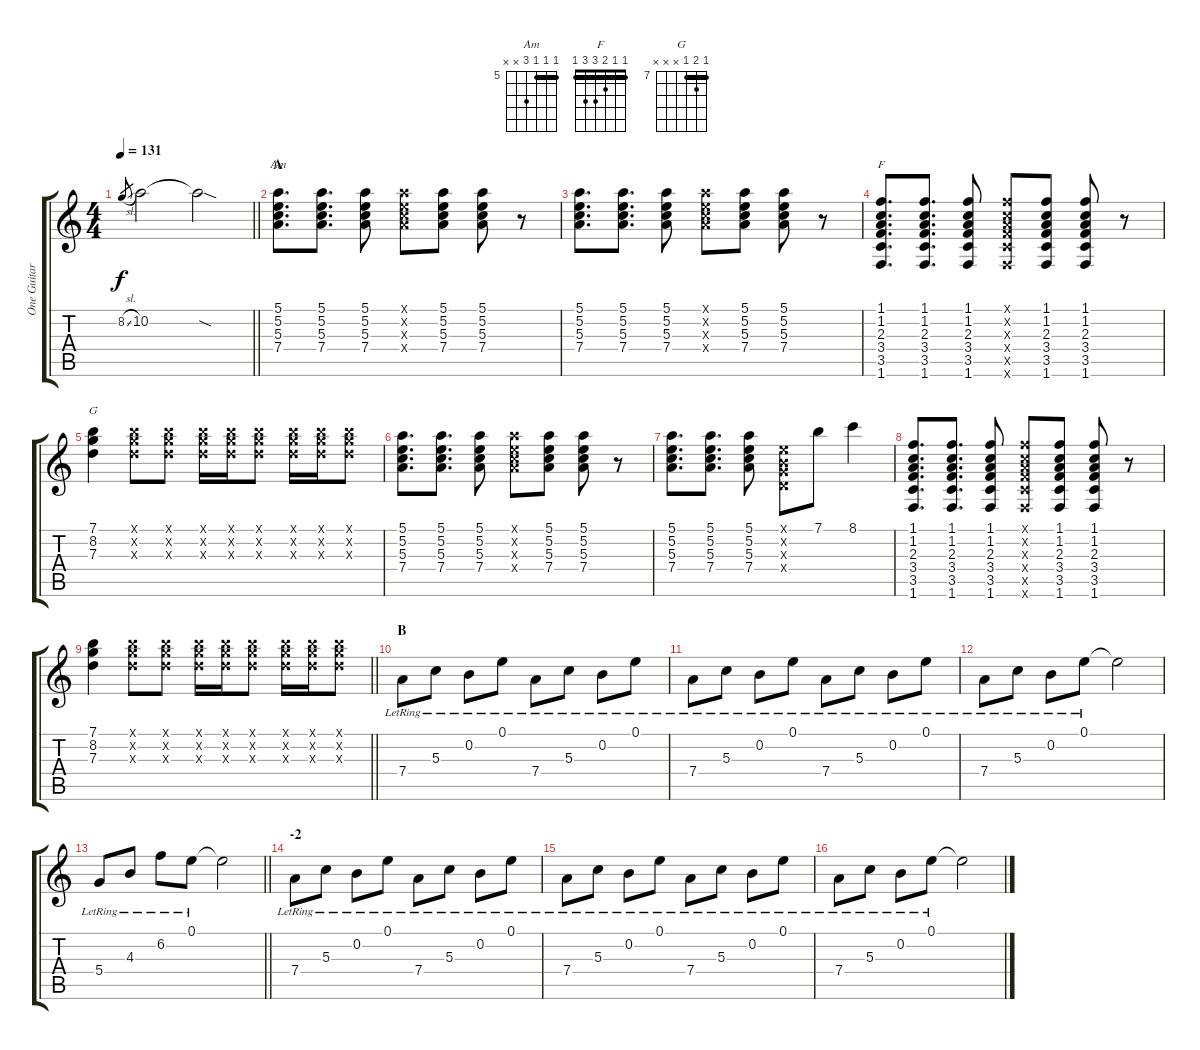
\track ("One Guitar Live" "One Guitar") {instrument distortionguitar}
\staff {score tabs}
\tuning (E4 B3 G3 D3 A2 E2) {hide}
\chord ("Am" 5 5 5 7 x x) {firstfret 5 barre 5}
\chord ("F" 1 1 2 3 3 1) {barre 1}
\chord ("G" 7 8 7 x x x) {firstfret 7 barre 7}
\ts (4 4)
\tempo 131
\clef g2
\barLineRight lightlight
\ks c
8.2{sl}.8{gr dy f} 10.2.2 10.2{sod t}.2 |
\section ("" "A")
(5.1 5.2 5.3 7.4).8{d ch "Am"} (5.1 5.2 5.3 7.4).8{d} (5.1 5.2 5.3 7.4).8 (5.1{x} 5.2{x} 5.3{x} 7.4{x}).8 (5.1 5.2 5.3 7.4).8 (5.1 5.2 5.3 7.4).8 r.8 |
(5.1 5.2 5.3 7.4).8{d} (5.1 5.2 5.3 7.4).8{d} (5.1 5.2 5.3 7.4).8 (5.1{x} 5.2{x} 5.3{x} 7.4{x}).8 (5.1 5.2 5.3 7.4).8 (5.1 5.2 5.3 7.4).8 r.8 |
(1.1 1.2 2.3 3.4 3.5 1.6).8{d ch "F"} (1.1 1.2 2.3 3.4 3.5 1.6).8{d} (1.1 1.2 2.3 3.4 3.5 1.6).8 (1.1{x} 1.2{x} 2.3{x} 3.4{x} 3.5{x} 1.6{x}).8 (1.1 1.2 2.3 3.4 3.5 1.6).8 (1.1 1.2 2.3 3.4 3.5 1.6).8 r.8 |
(7.1 8.2 7.3).4{ch "G"} (7.1{x} 8.2{x} 7.3{x}).8 (7.1{x} 8.2{x} 7.3{x}).8 (7.1{x} 8.2{x} 7.3{x}).16 (7.1{x} 8.2{x} 7.3{x}).16 (7.1{x} 8.2{x} 7.3{x}).8 (7.1{x} 8.2{x} 7.3{x}).16 (7.1{x} 8.2{x} 7.3{x}).16 (7.1{x} 8.2{x} 7.3{x}).8 |
(5.1 5.2 5.3 7.4).8{d} (5.1 5.2 5.3 7.4).8{d} (5.1 5.2 5.3 7.4).8 (5.1{x} 5.2{x} 5.3{x} 7.4{x}).8 (5.1 5.2 5.3 7.4).8 (5.1 5.2 5.3 7.4).8 r.8 |
(5.1 5.2 5.3 7.4).8{d} (5.1 5.2 5.3 7.4).8{d} (5.1 5.2 5.3 7.4).8 (0.1{x} 0.2{x} 0.3{x} 0.4{x}).8 7.1.8 8.1.4 |
(1.1 1.2 2.3 3.4 3.5 1.6).8{d} (1.1 1.2 2.3 3.4 3.5 1.6).8{d} (1.1 1.2 2.3 3.4 3.5 1.6).8 (1.1{x} 1.2{x} 2.3{x} 3.4{x} 3.5{x} 1.6{x}).8 (1.1 1.2 2.3 3.4 3.5 1.6).8 (1.1 1.2 2.3 3.4 3.5 1.6).8 r.8 |
\barLineRight lightlight
(7.1 8.2 7.3).4 (7.1{x} 8.2{x} 7.3{x}).8 (7.1{x} 8.2{x} 7.3{x}).8 (7.1{x} 8.2{x} 7.3{x}).16 (7.1{x} 8.2{x} 7.3{x}).16 (7.1{x} 8.2{x} 7.3{x}).8 (7.1{x} 8.2{x} 7.3{x}).16 (7.1{x} 8.2{x} 7.3{x}).16 (7.1{x} 8.2{x} 7.3{x}).8 |
\section ("" "B")
7.4{lr}.8 5.3{lr}.8 0.2{lr}.8 0.1{lr}.8 7.4{lr}.8 5.3{lr}.8 0.2{lr}.8 0.1{lr}.8 |
7.4{lr}.8 5.3{lr}.8 0.2{lr}.8 0.1{lr}.8 7.4{lr}.8 5.3{lr}.8 0.2{lr}.8 0.1{lr}.8 |
7.4{lr}.8 5.3{lr}.8 0.2{lr}.8 0.1{lr}.8 0.1{t}.2 |
\barLineRight lightlight
5.4{lr}.8 4.3{lr}.8 6.2{lr}.8 0.1{lr}.8 0.1{t}.2 |
\section ("" "-2")
7.4{lr}.8 5.3{lr}.8 0.2{lr}.8 0.1{lr}.8 7.4{lr}.8 5.3{lr}.8 0.2{lr}.8 0.1{lr}.8 |
7.4{lr}.8 5.3{lr}.8 0.2{lr}.8 0.1{lr}.8 7.4{lr}.8 5.3{lr}.8 0.2{lr}.8 0.1{lr}.8 |
7.4{lr}.8 5.3{lr}.8 0.2{lr}.8 0.1{lr}.8 0.1{t}.2
